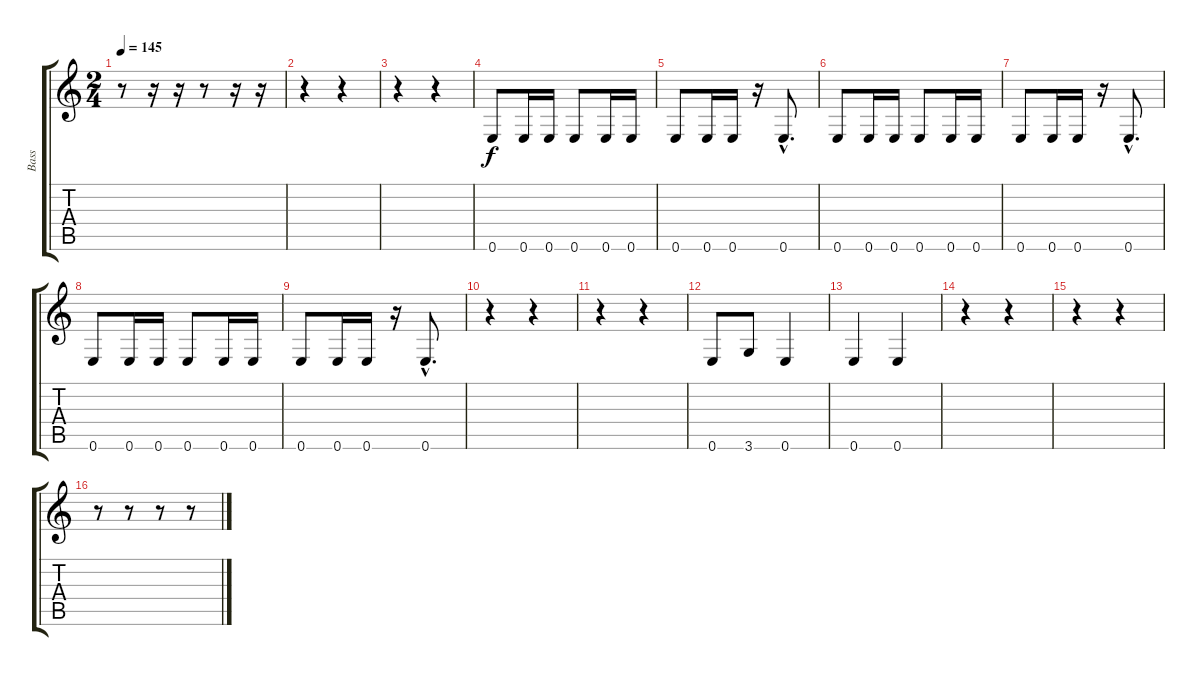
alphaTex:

\track ("Bass" "Bass") {instrument fretlessbass}
\staff {score tabs}
\tuning (E4 B3 G3 D3 A2 E2) {hide}
\ts (2 4)
\tempo 145
\clef g2
\ks c
r.8{dy f} r.16 r.16 r.8 r.16 r.16 |
r.4 r.4 |
r.4 r.4 |
0.6.8 0.6.16 0.6.16 0.6.8 0.6.16 0.6.16 |
0.6.8 0.6.16 0.6.16 r.16 0.6{hac}.8{d} |
0.6.8 0.6.16 0.6.16 0.6.8 0.6.16 0.6.16 |
0.6.8 0.6.16 0.6.16 r.16 0.6{hac}.8{d} |
0.6.8 0.6.16 0.6.16 0.6.8 0.6.16 0.6.16 |
0.6.8 0.6.16 0.6.16 r.16 0.6{hac}.8{d} |
r.4 r.4 |
r.4 r.4 |
0.6.8 3.6.8 0.6.4 |
0.6.4 0.6.4 |
r.4 r.4 |
r.4 r.4 |
r.8 r.8 r.8 r.8
